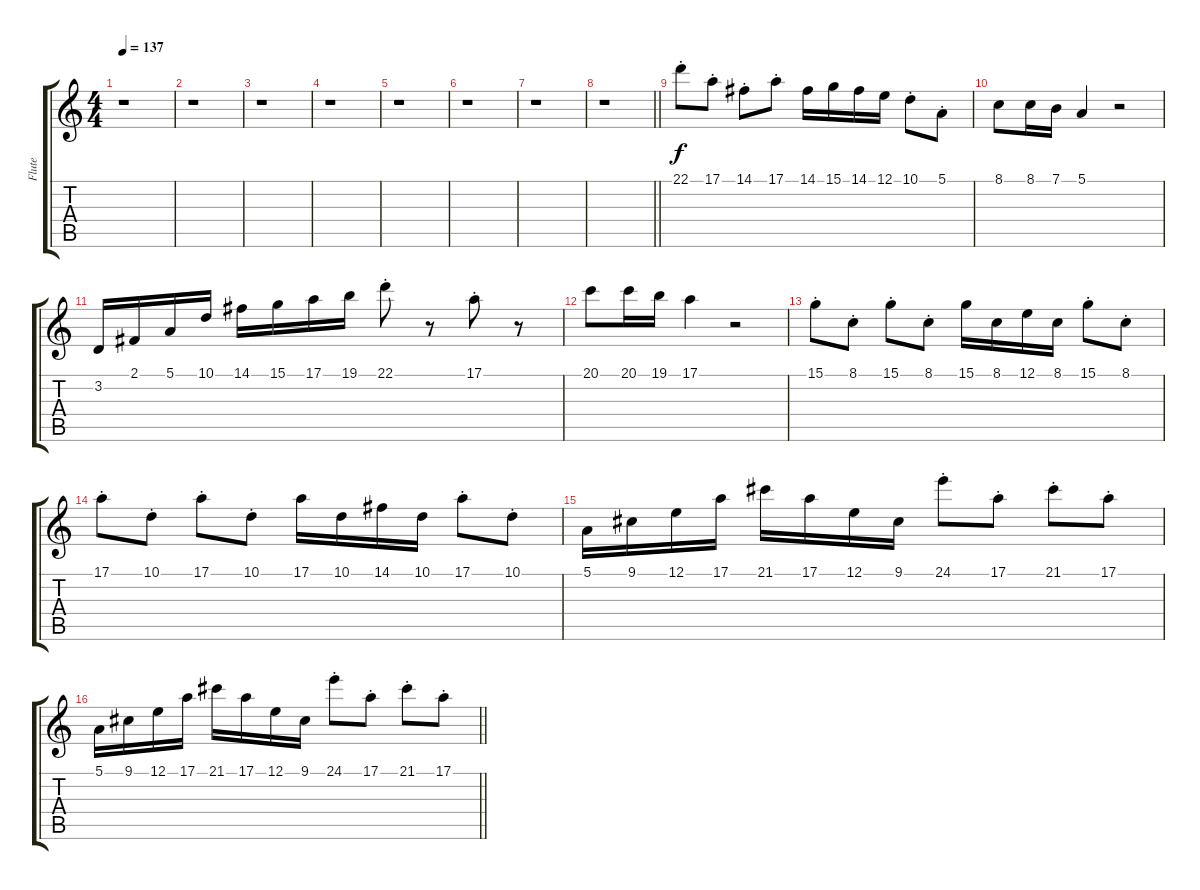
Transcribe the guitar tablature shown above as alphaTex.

\track ("Flute " "Flute ") {instrument flute}
\staff {score tabs}
\tuning (E4 B3 G3 D3 A2 E2) {hide}
\ts (4 4)
\tempo 137
\clef g2
\ks c
r.1{dy f} |
r.1 |
r.1 |
r.1 |
r.1 |
r.1 |
r.1 |
\barLineRight lightlight
r.1 |
\section ("" "")
22.1{st}.8 17.1{st}.8 14.1{st}.8 17.1{st}.8 14.1.16 15.1.16 14.1.16 12.1.16 10.1{st}.8 5.1{st}.8 |
8.1.8 8.1.16 7.1.16 5.1.4 r.2 |
3.2.16 2.1.16 5.1.16 10.1.16 14.1.16 15.1.16 17.1.16 19.1.16 22.1{st}.8 r.8 17.1{st}.8 r.8 |
20.1.8 20.1.16 19.1.16 17.1.4 r.2 |
15.1{st}.8 8.1{st}.8 15.1{st}.8 8.1{st}.8 15.1.16 8.1.16 12.1.16 8.1.16 15.1{st}.8 8.1{st}.8 |
17.1{st}.8 10.1{st}.8 17.1{st}.8 10.1{st}.8 17.1.16 10.1.16 14.1.16 10.1.16 17.1{st}.8 10.1{st}.8 |
5.1.16 9.1.16 12.1.16 17.1.16 21.1.16 17.1.16 12.1.16 9.1.16 24.1{st}.8 17.1{st}.8 21.1{st}.8 17.1{st}.8 |
\barLineRight lightlight
5.1.16 9.1.16 12.1.16 17.1.16 21.1.16 17.1.16 12.1.16 9.1.16 24.1{st}.8 17.1{st}.8 21.1{st}.8 17.1{st}.8
